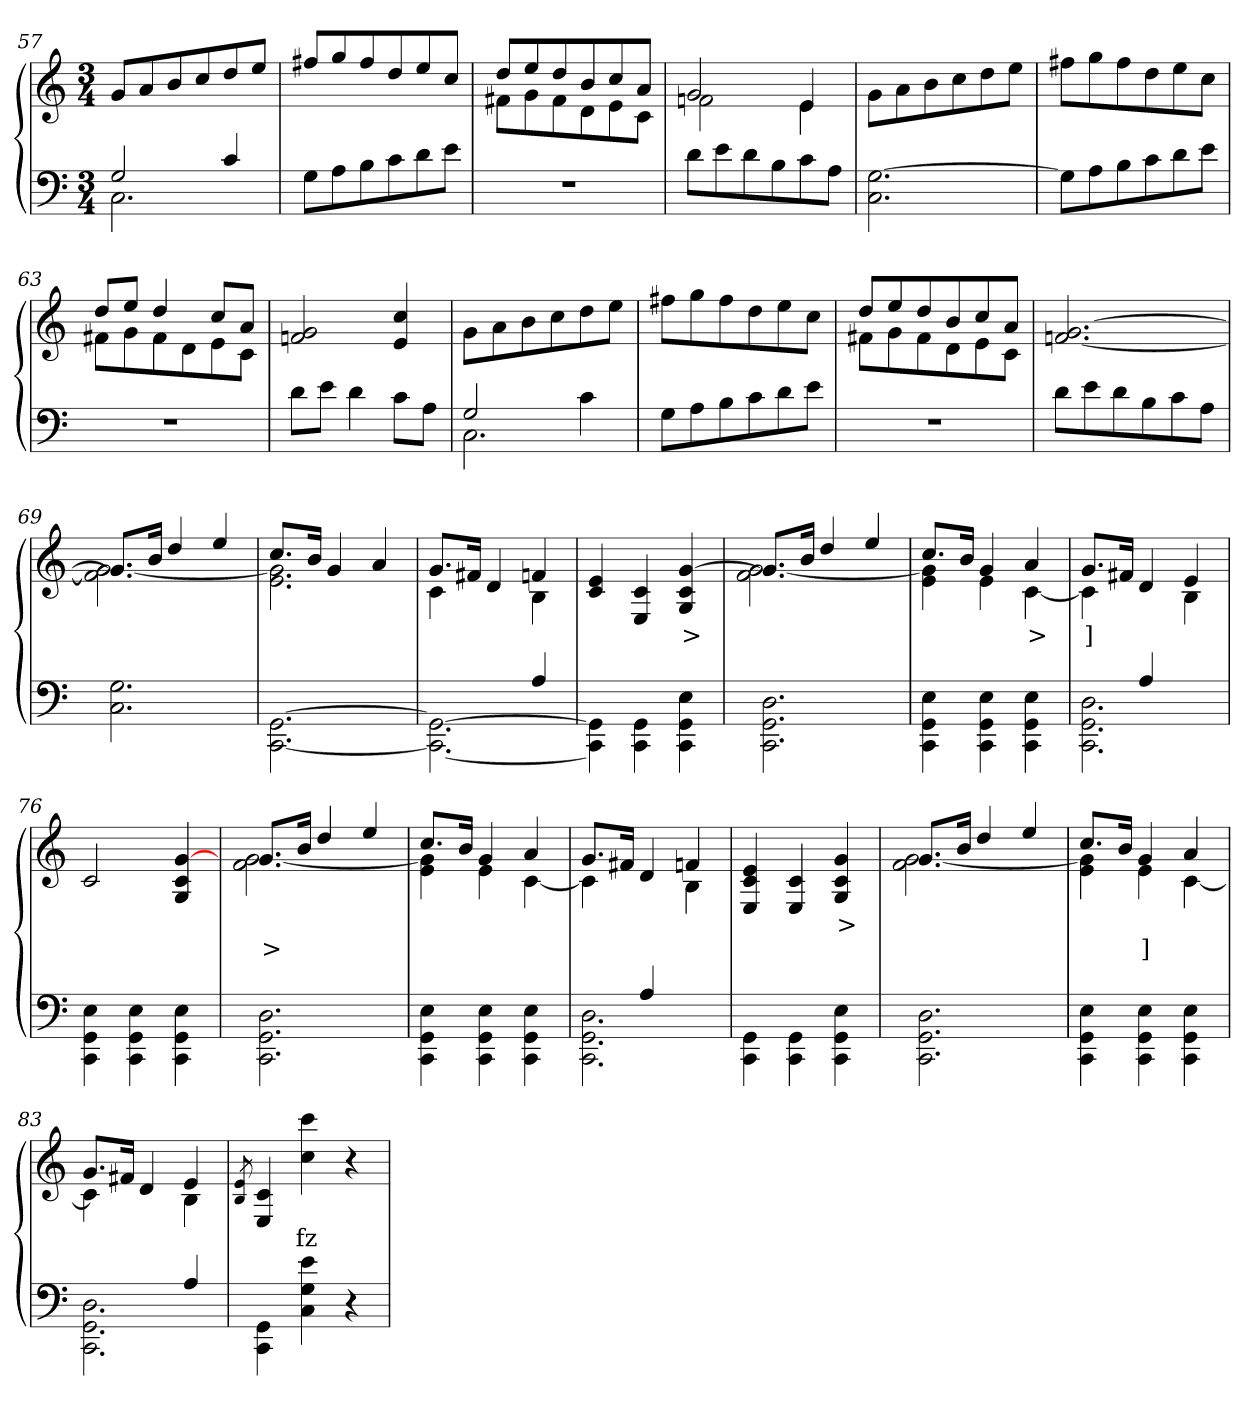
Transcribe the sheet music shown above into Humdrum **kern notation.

**kern	**kern	**text	**text
*part2	*part1	*part1	*part1
*staff2	*staff1	*staff1	*staff1
*clefF4	*clefG2	*	*
*k[]	*k[]	*	*
*M3/4	*M3/4	*	*
=57	=57	=57	=57
*^	*	*	*
2G	2.C	8g/L	.	.
.	.	8a/	.	.
.	.	8b/	.	.
.	.	8cc/	.	.
4c	.	8dd/	.	.
.	.	8ee/J	.	.
*v	*v	*	*	*
=58	=58	=58	=58
8GL	8ff#X/L	.	.
8A	8gg/	.	.
8B	8ff#/	.	.
8c	8dd/	.	.
8d	8ee/	.	.
8eJ	8cc/J	.	.
=59	=59	=59	=59
*	*^	*	*
2.r	8ddL	8f#XL	.	.
.	8ee	8g	.	.
.	8dd	8f#	.	.
.	8b	8d	.	.
.	8cc	8e	.	.
.	8aJ	8cJ	.	.
=60	=60	=60	=60	=60
8dL	2g	2fn	.	.
8e	.	.	.	.
8d	.	.	.	.
8B	.	.	.	.
8c	4e	4e	.	.
8AJ	.	.	.	.
*	*v	*v	*	*
=61	=61	=61	=61
2.C [2.G	8gL	.	.
.	8a	.	.
.	8b	.	.
.	8cc	.	.
.	8dd	.	.
.	8eeJ	.	.
=62	=62	=62	=62
8GL]	8ff#XL	.	.
8A	8gg	.	.
8B	8ff#	.	.
8c	8dd	.	.
8d	8ee	.	.
8eJ	8ccJ	.	.
=63	=63	=63	=63
*	*^	*	*
2.r	8ddL	8f#XL	.	.
.	8eeJ	8g	.	.
.	4dd	8f#	.	.
.	.	8d	.	.
.	8ccL	8e	.	.
.	8aJ	8cJ	.	.
*	*v	*v	*	*
=64	=64	=64	=64
8dL	2g 2fn/	.	.
8eJ	.	.	.
4d	.	.	.
8cL	4e 4cc	.	.
8AJ	.	.	.
=65	=65	=65	=65
*^	*	*	*
2G	2.C	8gL	.	.
.	.	8a	.	.
.	.	8b	.	.
.	.	8cc	.	.
4c\	.	8dd	.	.
.	.	8eeJ	.	.
*v	*v	*	*	*
=66	=66	=66	=66
8GL	8ff#XL	.	.
8A	8gg	.	.
8B	8ff#	.	.
8c	8dd	.	.
8d	8ee	.	.
8eJ	8ccJ	.	.
=67	=67	=67	=67
*	*^	*	*
2.r	8ddL	8f#XL	.	.
.	8ee	8g	.	.
.	8dd	8f#	.	.
.	8b	8d	.	.
.	8cc	8e	.	.
.	8aJ	8cJ	.	.
*	*v	*v	*	*
=68	=68	=68	=68
8dL	[2.g [2.fn/	.	.
8e	.	.	.
8d	.	.	.
8B	.	.	.
8c	.	.	.
8AJ	.	.	.
=69	=69	=69	=69
*	*^	*	*
2.C 2.G	8.gL]	2.f] [2.g	.	.
.	16bJk	.	.	.
.	4dd	.	.	.
.	4ee	.	.	.
=70	=70	=70	=70	=70
[2.CC\ [2.GG\	8.ccL	2.e 2.g]	.	.
.	16bJk	.	.	.
.	4g	.	.	.
.	4a	.	.	.
=71	=71	=71	=71	=71
*^	*	*	*	*
2ryy	2.CC_ 2.GG_	8.gL	4c	.	.
.	.	16f#XJk	.	.	.
.	.	4d	4ryy	.	.
4A	.	4fn	4B	.	.
*v	*v	*	*	*	*
*	*v	*v	*	*
=72	=72	=72	=72
4CC\] 4GG\]	4c 4e	.	.
4CC\ 4GG\	4E 4c	.	.
4CC\ 4GG\ 4E\	4G 4c [4g	>	.
=73	=73	=73	=73
*	*^	*	*
2.CC\ 2.GG\ 2.D\	8.gL]	2.f [2.g	.	.
.	16bJk	.	.	.
.	4dd	.	.	.
.	4ee	.	.	.
=74	=74	=74	=74	=74
4CC\ 4GG\ 4E\	8.ccL	4e 4g]	.	.
.	16bJk	.	.	.
4CC\ 4GG\ 4E\	4g	4e	.	.
4CC\ 4GG\ 4E\	4a	[4c	>	.
=75	=75	=75	=75	=75
*^	*	*	*	*
4ryy	2.CC 2.GG 2.D	8.gL	4c]	]	.
.	.	16f#XJk	.	.	.
4A	.	4d	4ryy	.	.
4ryy	.	4e	4B	.	.
*v	*v	*	*	*	*
*	*v	*v	*	*
=76	=76	=76	=76
4CC\ 4GG\ 4E\	2c	.	.
4CC\ 4GG\ 4E\	.	.	.
4CC\ 4GG\ 4E\	4G 4c [4g	.	.
=77	=77	=77	=77
*	*^	*	*
2.CC\ 2.GG\ 2.D\	8.gL	2.f [2.g	.	>
.	16bJk	.	.	.
.	4dd	.	.	.
.	4ee	.	.	.
=78	=78	=78	=78	=78
4CC\ 4GG\ 4E\	8.ccL	4e 4g]	.	.
.	16bJk	.	.	.
4CC\ 4GG\ 4E\	4g	4e	.	.
4CC\ 4GG\ 4E\	4a	[4c	.	.
=79	=79	=79	=79	=79
*^	*	*	*	*
4ryy	2.CC 2.GG 2.D	8.gL	4c]	.	.
.	.	16f#XJk	.	.	.
4A	.	4d	4ryy	.	.
4ryy	.	4fn	4B	.	.
*v	*v	*	*	*	*
*	*v	*v	*	*
=80	=80	=80	=80
4CC\ 4GG\	4E 4c 4e	.	.
4CC\ 4GG\	4E 4c	.	.
4CC\ 4GG\ 4E\	4G 4c 4g	>	.
=81	=81	=81	=81
*	*^	*	*
2.CC\ 2.GG\ 2.D\	8.gL	2.f [2.g	.	.
.	16bJk	.	.	.
.	4dd	.	.	.
.	4ee	.	.	.
=82	=82	=82	=82	=82
4CC\ 4GG\ 4E\	8.ccL	4e 4g]	.	.
.	16bJk	.	.	.
4CC\ 4GG\ 4E\	4g	4e	.	]
4CC\ 4GG\ 4E\	4a	[4c	.	.
=83	=83	=83	=83	=83
*^	*	*	*	*
2ryy	2.CC 2.GG 2.D	8.gL	4c]	.	.
.	.	16f#XJk	.	.	.
.	.	4d	4ryy	.	.
4A	.	4e	4B	.	.
*v	*v	*	*	*	*
*	*v	*v	*	*
=84	=84	=84	=84
.	8qB/ 8qe	.	.
4CC 4GG\	4E 4c	.	.
4C 4G 4e	4cc 4ccc	fz	.
4r	4r	]	.
=	=	=	=
*-	*-	*-	*-
